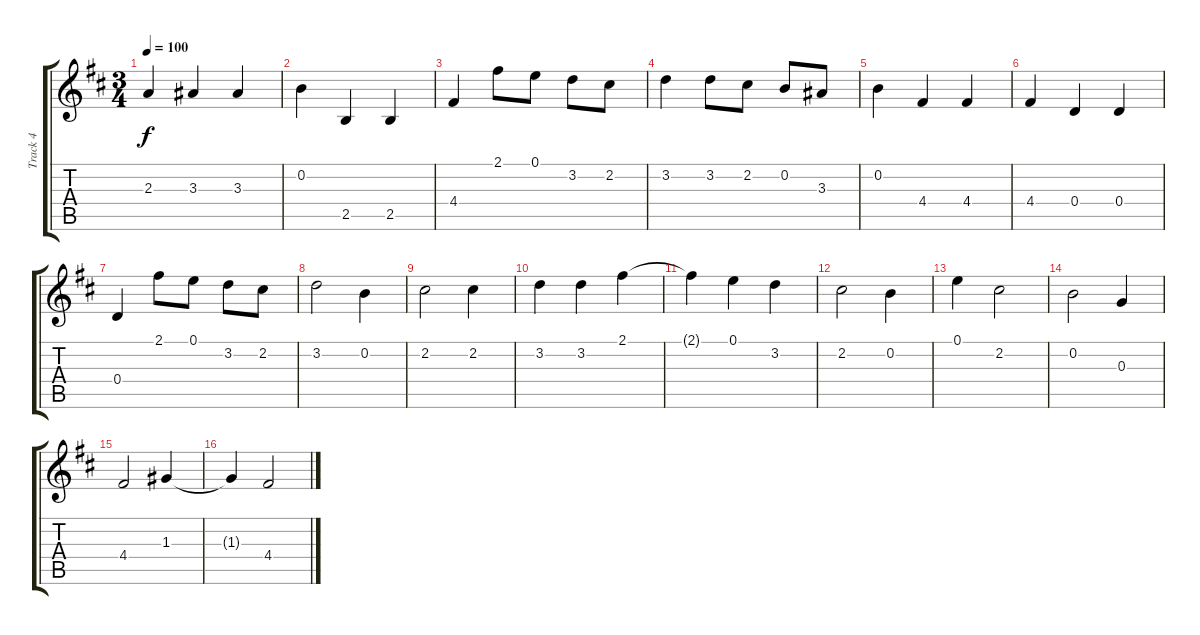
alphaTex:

\track ("Track 4" "Track 4") {mute instrument acousticguitarnylon}
\staff {score tabs}
\tuning (E4 B3 G3 D3 A2 E2) {hide}
\ts (3 4)
\tempo 100
\clef g2
\ks bminor
2.3.4{dy f} 3.3.4 3.3.4 |
0.2.4 2.5.4 2.5.4 |
4.4.4 2.1.8 0.1.8 3.2.8 2.2.8 |
3.2.4 3.2.8 2.2.8 0.2.8 3.3.8 |
0.2.4 4.4.4 4.4.4 |
4.4.4 0.4.4 0.4.4 |
0.4.4 2.1.8 0.1.8 3.2.8 2.2.8 |
3.2.2 0.2.4 |
2.2.2 2.2.4 |
3.2.4 3.2.4 2.1.4 |
2.1{t}.4 0.1.4 3.2.4 |
2.2.2 0.2.4 |
0.1.4 2.2.2 |
0.2.2 0.3.4 |
4.4.2 1.3.4 |
1.3{t}.4 4.4.2
